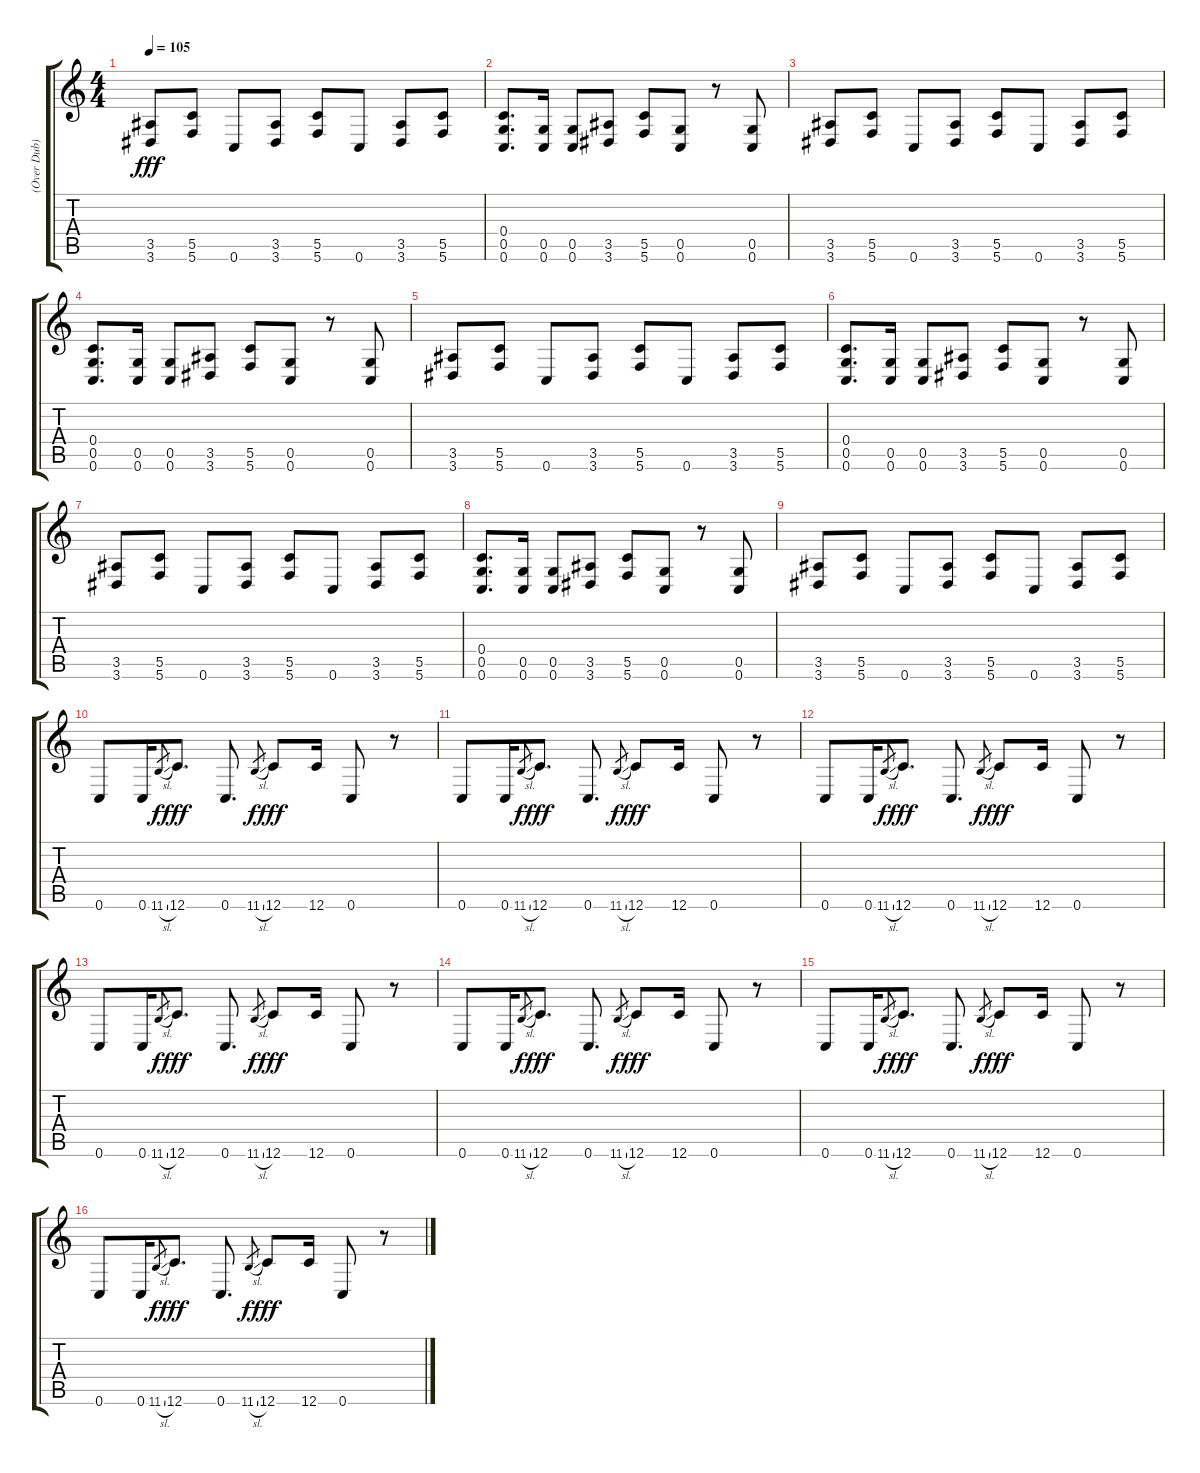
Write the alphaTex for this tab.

\track ("(Over Dub)" "(Over Dub)") {instrument distortionguitar}
\staff {score tabs}
\tuning (D4 A3 F3 C3 G2 C2) {hide}
\ts (4 4)
\tempo 105
\clef g2
\ks c
(3.5 3.6).8{dy fff} (5.5 5.6).8 0.6.8 (3.5 3.6).8 (5.5 5.6).8 0.6.8 (3.5 3.6).8 (5.5 5.6).8 |
(0.4 0.5 0.6).8{d} (0.5 0.6).16 (0.5 0.6).8 (3.5 3.6).8 (5.5 5.6).8 (0.5 0.6).8 r.8 (0.5 0.6).8 |
(3.5 3.6).8 (5.5 5.6).8 0.6.8 (3.5 3.6).8 (5.5 5.6).8 0.6.8 (3.5 3.6).8 (5.5 5.6).8 |
(0.4 0.5 0.6).8{d} (0.5 0.6).16 (0.5 0.6).8 (3.5 3.6).8 (5.5 5.6).8 (0.5 0.6).8 r.8 (0.5 0.6).8 |
(3.5 3.6).8 (5.5 5.6).8 0.6.8 (3.5 3.6).8 (5.5 5.6).8 0.6.8 (3.5 3.6).8 (5.5 5.6).8 |
(0.4 0.5 0.6).8{d} (0.5 0.6).16 (0.5 0.6).8 (3.5 3.6).8 (5.5 5.6).8 (0.5 0.6).8 r.8 (0.5 0.6).8 |
(3.5 3.6).8 (5.5 5.6).8 0.6.8 (3.5 3.6).8 (5.5 5.6).8 0.6.8 (3.5 3.6).8 (5.5 5.6).8 |
(0.4 0.5 0.6).8{d} (0.5 0.6).16 (0.5 0.6).8 (3.5 3.6).8 (5.5 5.6).8 (0.5 0.6).8 r.8 (0.5 0.6).8 |
(3.5 3.6).8 (5.5 5.6).8 0.6.8 (3.5 3.6).8 (5.5 5.6).8 0.6.8 (3.5 3.6).8 (5.5 5.6).8 |
0.6.8 0.6.16 11.6{sl}.8{gr dy f} 12.6.8{d dy fff} 0.6.8{d} 11.6{sl}.8{gr dy f} 12.6.8{dy fff} 12.6.16 0.6.8 r.8 |
0.6.8 0.6.16 11.6{sl}.8{gr dy f} 12.6.8{d dy fff} 0.6.8{d} 11.6{sl}.8{gr dy f} 12.6.8{dy fff} 12.6.16 0.6.8 r.8 |
0.6.8 0.6.16 11.6{sl}.8{gr dy f} 12.6.8{d dy fff} 0.6.8{d} 11.6{sl}.8{gr dy f} 12.6.8{dy fff} 12.6.16 0.6.8 r.8 |
0.6.8 0.6.16 11.6{sl}.8{gr dy f} 12.6.8{d dy fff} 0.6.8{d} 11.6{sl}.8{gr dy f} 12.6.8{dy fff} 12.6.16 0.6.8 r.8 |
0.6.8 0.6.16 11.6{sl}.8{gr dy f} 12.6.8{d dy fff} 0.6.8{d} 11.6{sl}.8{gr dy f} 12.6.8{dy fff} 12.6.16 0.6.8 r.8 |
0.6.8 0.6.16 11.6{sl}.8{gr dy f} 12.6.8{d dy fff} 0.6.8{d} 11.6{sl}.8{gr dy f} 12.6.8{dy fff} 12.6.16 0.6.8 r.8 |
0.6.8 0.6.16 11.6{sl}.8{gr dy f} 12.6.8{d dy fff} 0.6.8{d} 11.6{sl}.8{gr dy f} 12.6.8{dy fff} 12.6.16 0.6.8 r.8
